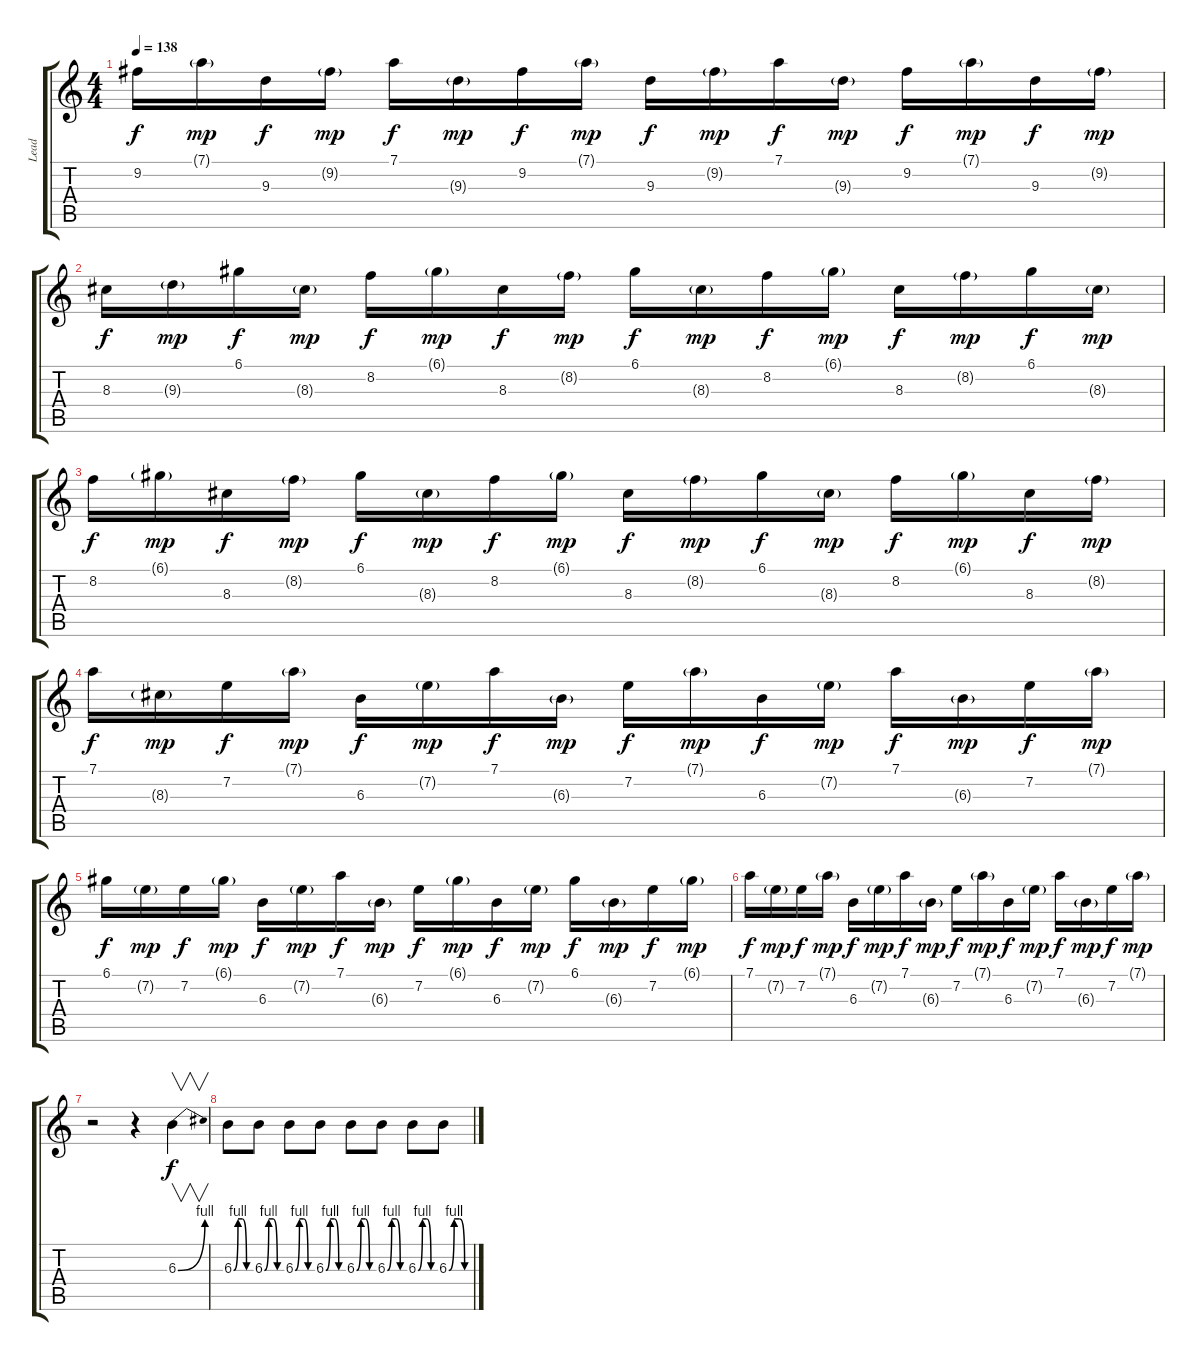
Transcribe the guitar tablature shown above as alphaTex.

\track ("Lead" "Lead") {instrument distortionguitar}
\staff {score tabs}
\tuning (D4 A3 F3 C3 G2 D2) {hide}
\ts (4 4)
\tempo 138
\clef g2
\ks c
9.2.16{dy f} 7.1{g}.16{dy mp} 9.3.16{dy f} 9.2{g}.16{dy mp} 7.1.16{dy f} 9.3{g}.16{dy mp} 9.2.16{dy f} 7.1{g}.16{dy mp} 9.3.16{dy f} 9.2{g}.16{dy mp} 7.1.16{dy f} 9.3{g}.16{dy mp} 9.2.16{dy f} 7.1{g}.16{dy mp} 9.3.16{dy f} 9.2{g}.16{dy mp} |
8.3.16{dy f} 9.3{g}.16{dy mp} 6.1.16{dy f} 8.3{g}.16{dy mp} 8.2.16{dy f} 6.1{g}.16{dy mp} 8.3.16{dy f} 8.2{g}.16{dy mp} 6.1.16{dy f} 8.3{g}.16{dy mp} 8.2.16{dy f} 6.1{g}.16{dy mp} 8.3.16{dy f} 8.2{g}.16{dy mp} 6.1.16{dy f} 8.3{g}.16{dy mp} |
8.2.16{dy f} 6.1{g}.16{dy mp} 8.3.16{dy f} 8.2{g}.16{dy mp} 6.1.16{dy f} 8.3{g}.16{dy mp} 8.2.16{dy f} 6.1{g}.16{dy mp} 8.3.16{dy f} 8.2{g}.16{dy mp} 6.1.16{dy f} 8.3{g}.16{dy mp} 8.2.16{dy f} 6.1{g}.16{dy mp} 8.3.16{dy f} 8.2{g}.16{dy mp} |
7.1.16{dy f} 8.3{g}.16{dy mp} 7.2.16{dy f} 7.1{g}.16{dy mp} 6.3.16{dy f} 7.2{g}.16{dy mp} 7.1.16{dy f} 6.3{g}.16{dy mp} 7.2.16{dy f} 7.1{g}.16{dy mp} 6.3.16{dy f} 7.2{g}.16{dy mp} 7.1.16{dy f} 6.3{g}.16{dy mp} 7.2.16{dy f} 7.1{g}.16{dy mp} |
6.1.16{dy f} 7.2{g}.16{dy mp} 7.2.16{dy f} 6.1{g}.16{dy mp} 6.3.16{dy f} 7.2{g}.16{dy mp} 7.1.16{dy f} 6.3{g}.16{dy mp} 7.2.16{dy f} 6.1{g}.16{dy mp} 6.3.16{dy f} 7.2{g}.16{dy mp} 6.1.16{dy f} 6.3{g}.16{dy mp} 7.2.16{dy f} 6.1{g}.16{dy mp} |
7.1.16{dy f} 7.2{g}.16{dy mp} 7.2.16{dy f} 7.1{g}.16{dy mp} 6.3.16{dy f} 7.2{g}.16{dy mp} 7.1.16{dy f} 6.3{g}.16{dy mp} 7.2.16{dy f} 7.1{g}.16{dy mp} 6.3.16{dy f} 7.2{g}.16{dy mp} 7.1.16{dy f} 6.3{g}.16{dy mp} 7.2.16{dy f} 7.1{g}.16{dy mp} |
r.2 r.4 6.3{be (bend 0 0 60 4)}.4{v dy f} |
6.3{be (custom 0 0 15 4 30 4 45 0 60 0)}.8 6.3{be (custom 0 0 15 4 30 4 45 0 60 0)}.8 6.3{be (custom 0 0 15 4 30 4 45 0 60 0)}.8 6.3{be (custom 0 0 15 4 30 4 45 0 60 0)}.8 6.3{be (custom 0 0 15 4 30 4 45 0 60 0)}.8 6.3{be (custom 0 0 15 4 30 4 45 0 60 0)}.8 6.3{be (custom 0 0 15 4 30 4 45 0 60 0)}.8 6.3{be (custom 0 0 15 4 30 4 45 0 60 0)}.8
